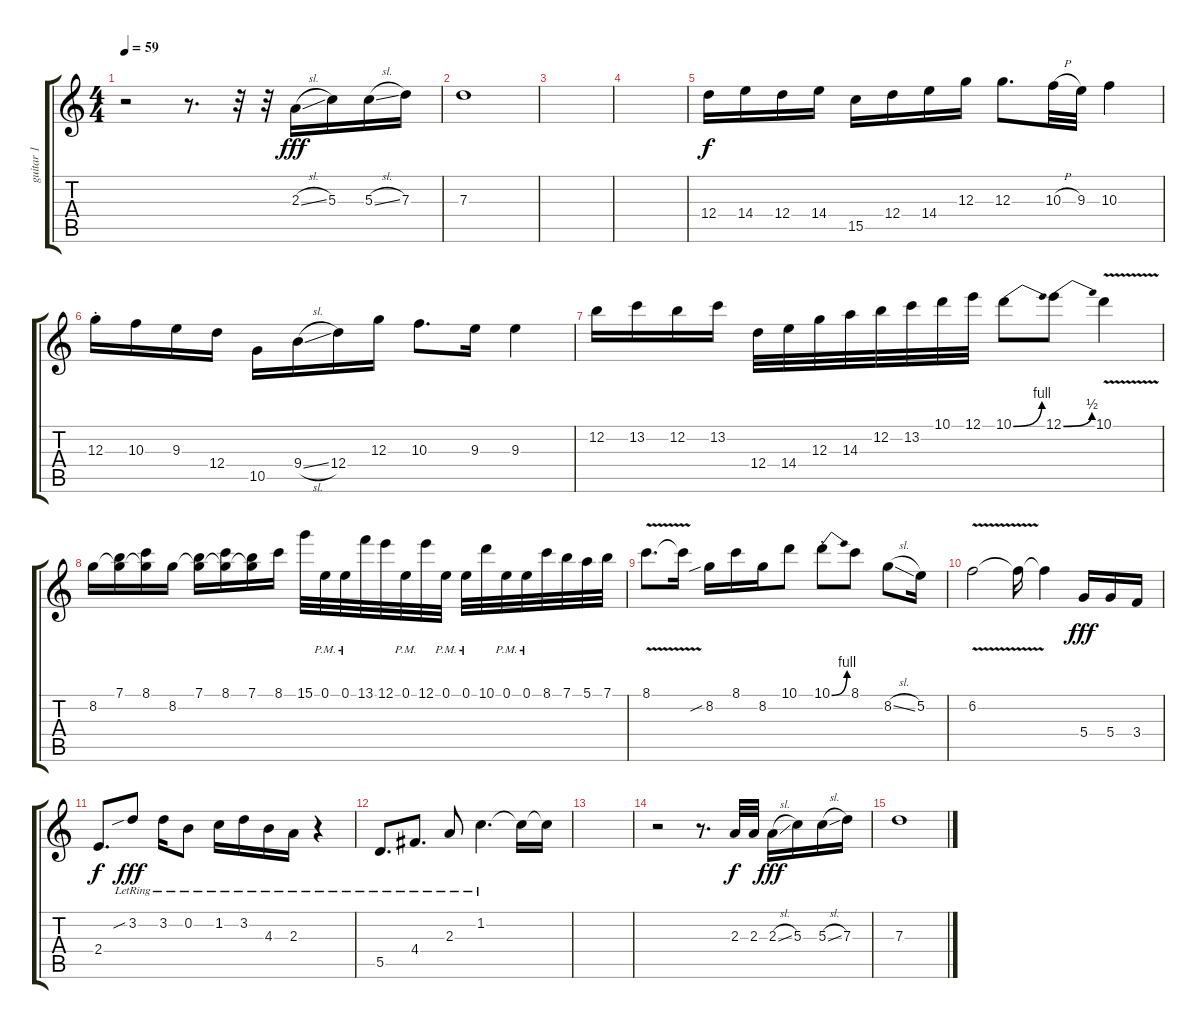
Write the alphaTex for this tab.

\track ("guitar 1" "guitar 1") {instrument electricguitarclean}
\staff {score tabs}
\tuning (E4 B3 G3 D3 A2 E2) {hide}
\ts (4 4)
\tempo 59
\clef g2
\ks c
r.2{dy fff} r.8{d} r.32 r.32 2.3{sl}.16 5.3.16 5.3{sl}.16 7.3.16 |
7.3.1 |
|
|
12.4.16{dy f volume 12 instrument overdrivenguitar} 14.4.16 12.4.16 14.4.16 15.5.16 12.4.16 14.4.16 12.3.16 12.3.8{d} 10.3{h}.32 9.3.32 10.3.4 |
12.3{st}.16 10.3.16 9.3.16 12.4.16 10.5.16 9.4{sl}.16 12.4.16 12.3.16 10.3.8{d} 9.3.16 9.3.4 |
12.2.16 13.2.16 12.2.16 13.2.16 12.4.32 14.4.32 12.3.32 14.3.32 12.2.32 13.2.32 10.1.32 12.1.32 10.1{be (bend 0 0 60 4)}.8 12.1{be (bend 0 0 60 2)}.8 10.1{v}.4 |
8.2.16 (7.1 8.2{t}).16 (8.1 8.2{t}).16 8.2.16 (7.1 8.2{t}).16 (8.1 8.2{t}).16 (7.1 8.2{t}).16 8.1.16 15.1.32 0.1{pm}.32 0.1{pm}.32 13.1.32 12.1.32 0.1{pm}.32 12.1.32 0.1{pm}.32 0.1{pm}.32 10.1.32 0.1{pm}.32 0.1{pm}.32 8.1.32 7.1.32 5.1.32 7.1.32 |
8.1{v}.8{d} 8.1{t}.16 8.2{sib}.16 8.1.16 8.2.16 10.1.8 10.1{be (bend 0 0 60 4) st}.8 8.1.8 8.2{sl}.8 5.2.16 |
6.2{v}.2 6.2{t}.16 6.2{t}.4 5.4.16{dy fff volume 16 instrument electricguitarclean} 5.4.16 3.4.16 |
2.4.8{d dy f} 3.2{sib lr}.8{dy fff} 3.2{lr}.16 0.2{lr}.8 1.2{lr}.16 3.2{lr}.16 4.3{lr}.16 2.3{lr}.16 r.4 |
5.5{lr}.8{d} 4.4{lr}.8{d} 2.3{lr}.8 1.2{lr}.4{d} 1.2{t}.16 1.2{t}.16 |
|
r.2 r.8{d} 2.3.32{dy f} 2.3.32 2.3{sl}.16{dy fff} 5.3.16 5.3{sl}.16 7.3.16 |
7.3.1
